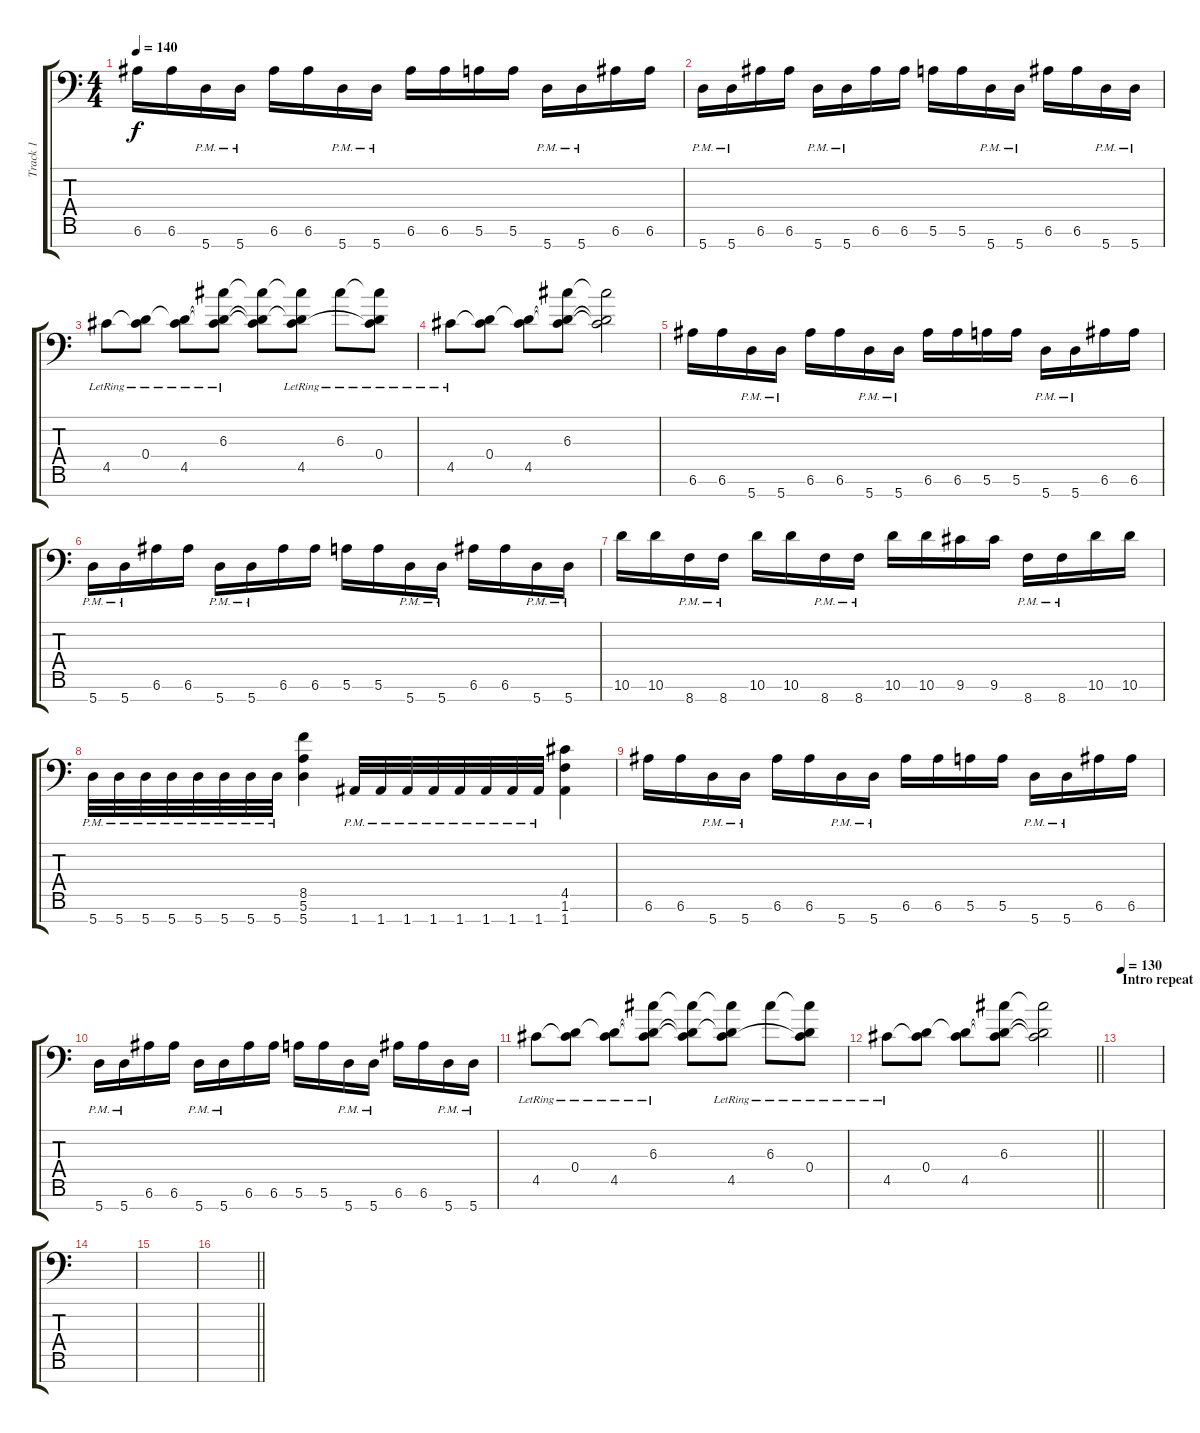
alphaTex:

\track ("Track 1" "Track 1") {instrument distortionguitar}
\staff {score tabs}
\tuning (E4 B3 G3 D3 A2 E2 A1) {hide}
\ts (4 4)
\tempo 140
\clef f4
\ks c
6.6.16{dy f} 6.6.16 5.7{pm}.16 5.7{pm}.16 6.6.16 6.6.16 5.7{pm}.16 5.7{pm}.16 6.6.16 6.6.16 5.6.16 5.6.16 5.7{pm}.16 5.7{pm}.16 6.6.16 6.6.16 |
5.7{pm}.16 5.7{pm}.16 6.6.16 6.6.16 5.7{pm}.16 5.7{pm}.16 6.6.16 6.6.16 5.6.16 5.6.16 5.7{pm}.16 5.7{pm}.16 6.6.16 6.6.16 5.7{pm}.16 5.7{pm}.16 |
4.5{lr}.8 (0.4{lr} 4.5{t}).8 (0.4{t} 4.5{lr}).8 (6.3{lr} 0.4{t} 4.5{t}).8 (6.3{t} 0.4{t} 4.5{t}).8 (6.3{t} 0.4{t} 4.5{lr}).8 6.3{lr}.8 (6.3{t} 0.4{lr} 4.5{t}).8 |
4.5{lr}.8 (0.4 4.5{t}).8 (0.4{t} 4.5).8 (6.3 0.4{t} 4.5{t}).8 (6.3{t} 0.4{t} 4.5{t}).2 |
6.6.16 6.6.16 5.7{pm}.16 5.7{pm}.16 6.6.16 6.6.16 5.7{pm}.16 5.7{pm}.16 6.6.16 6.6.16 5.6.16 5.6.16 5.7{pm}.16 5.7{pm}.16 6.6.16 6.6.16 |
5.7{pm}.16 5.7{pm}.16 6.6.16 6.6.16 5.7{pm}.16 5.7{pm}.16 6.6.16 6.6.16 5.6.16 5.6.16 5.7{pm}.16 5.7{pm}.16 6.6.16 6.6.16 5.7{pm}.16 5.7{pm}.16 |
10.6.16 10.6.16 8.7{pm}.16 8.7{pm}.16 10.6.16 10.6.16 8.7{pm}.16 8.7{pm}.16 10.6.16 10.6.16 9.6.16 9.6.16 8.7{pm}.16 8.7{pm}.16 10.6.16 10.6.16 |
5.7{pm}.32 5.7{pm}.32 5.7{pm}.32 5.7{pm}.32 5.7{pm}.32 5.7{pm}.32 5.7{pm}.32 5.7{pm}.32 (8.5 5.6 5.7).4 1.7{pm}.32 1.7{pm}.32 1.7{pm}.32 1.7{pm}.32 1.7{pm}.32 1.7{pm}.32 1.7{pm}.32 1.7{pm}.32 (4.5 1.6 1.7).4 |
6.6.16 6.6.16 5.7{pm}.16 5.7{pm}.16 6.6.16 6.6.16 5.7{pm}.16 5.7{pm}.16 6.6.16 6.6.16 5.6.16 5.6.16 5.7{pm}.16 5.7{pm}.16 6.6.16 6.6.16 |
5.7{pm}.16 5.7{pm}.16 6.6.16 6.6.16 5.7{pm}.16 5.7{pm}.16 6.6.16 6.6.16 5.6.16 5.6.16 5.7{pm}.16 5.7{pm}.16 6.6.16 6.6.16 5.7{pm}.16 5.7{pm}.16 |
4.5{lr}.8 (0.4{lr} 4.5{t}).8 (0.4{t} 4.5{lr}).8 (6.3{lr} 0.4{t} 4.5{t}).8 (6.3{t} 0.4{t} 4.5{t}).8 (6.3{t} 0.4{t} 4.5{lr}).8 6.3{lr}.8 (6.3{t} 0.4{lr} 4.5{t}).8 |
\barLineRight lightlight
4.5{lr}.8 (0.4 4.5{t}).8 (0.4{t} 4.5).8 (6.3 0.4{t} 4.5{t}).8 (6.3{t} 0.4{t} 4.5{t}).2 |
\section ("" "Intro repeat")
\tempo 130
|
|
|
\barLineRight lightlight
